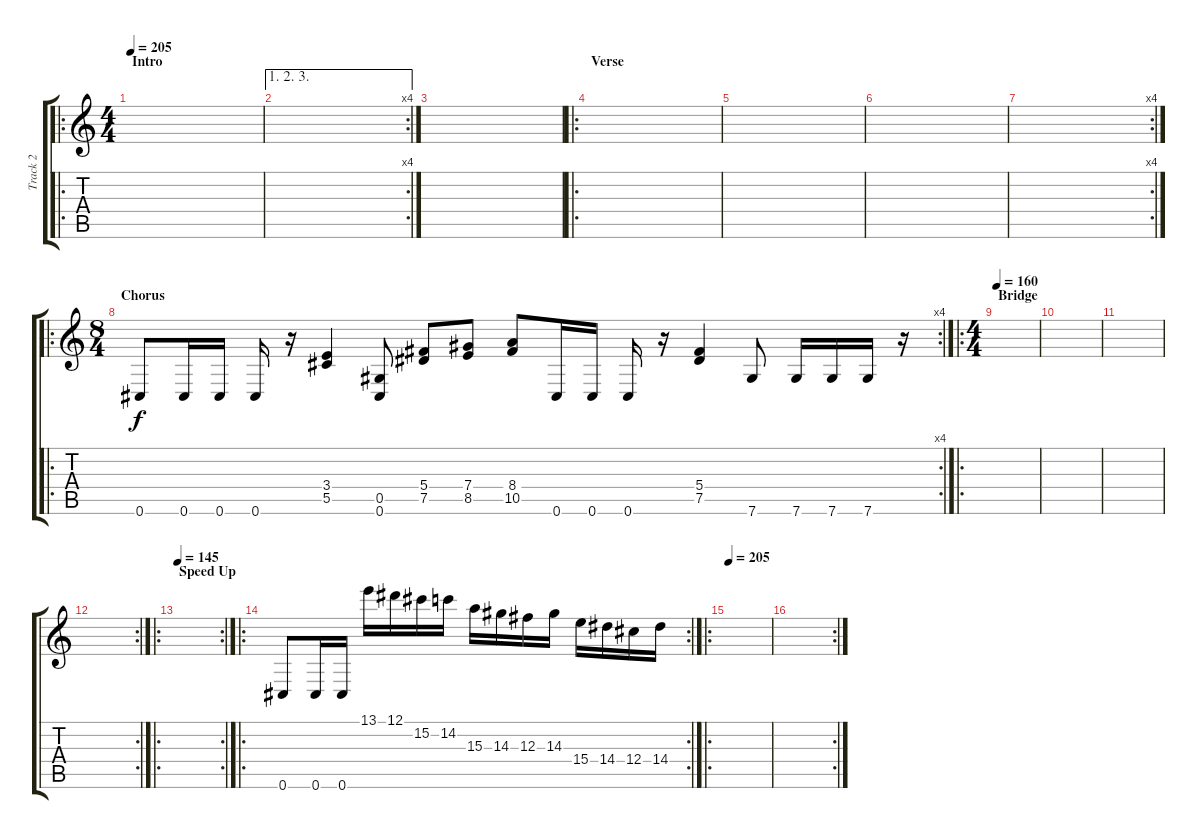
\track ("Track 2" "Track 2") {instrument distortionguitar}
\staff {score tabs}
\tuning (Eb4 Bb3 Gb3 Db3 Ab2 Db2) {hide}
\ro
\ts (4 4)
\section ("" "Intro")
\tempo 205
\clef g2
\ks c
|
\ae (1 2 3)
\rc 4
|
|
\ro
\section ("" "Verse")
|
|
|
\rc 4
|
\ro
\rc 4
\ts (8 4)
\section ("" "Chorus")
0.6.8 0.6.16 0.6.16 0.6.16 r.16 (3.4 5.5).4 (0.5 0.6).8 (5.4 7.5).8 (7.4 8.5).8 (8.4 10.5).8 0.6.16 0.6.16 0.6.16 r.16 (5.4 7.5).4 7.6.8 7.6.16 7.6.16 7.6.16 r.16 |
\ro
\ts (4 4)
\section ("" "Bridge")
\tempo 160
|
|
|
\rc 2
|
\ro
\rc 2
\section ("" "Speed Up")
\tempo 145
|
\ro
\rc 2
0.6.8 0.6.16 0.6.16 13.1.16 12.1.16 15.2.16 14.2.16 15.3.16 14.3.16 12.3.16 14.3.16 15.4.16 14.4.16 12.4.16 14.4.16 |
\ro
\tempo 205
|
\rc 2
